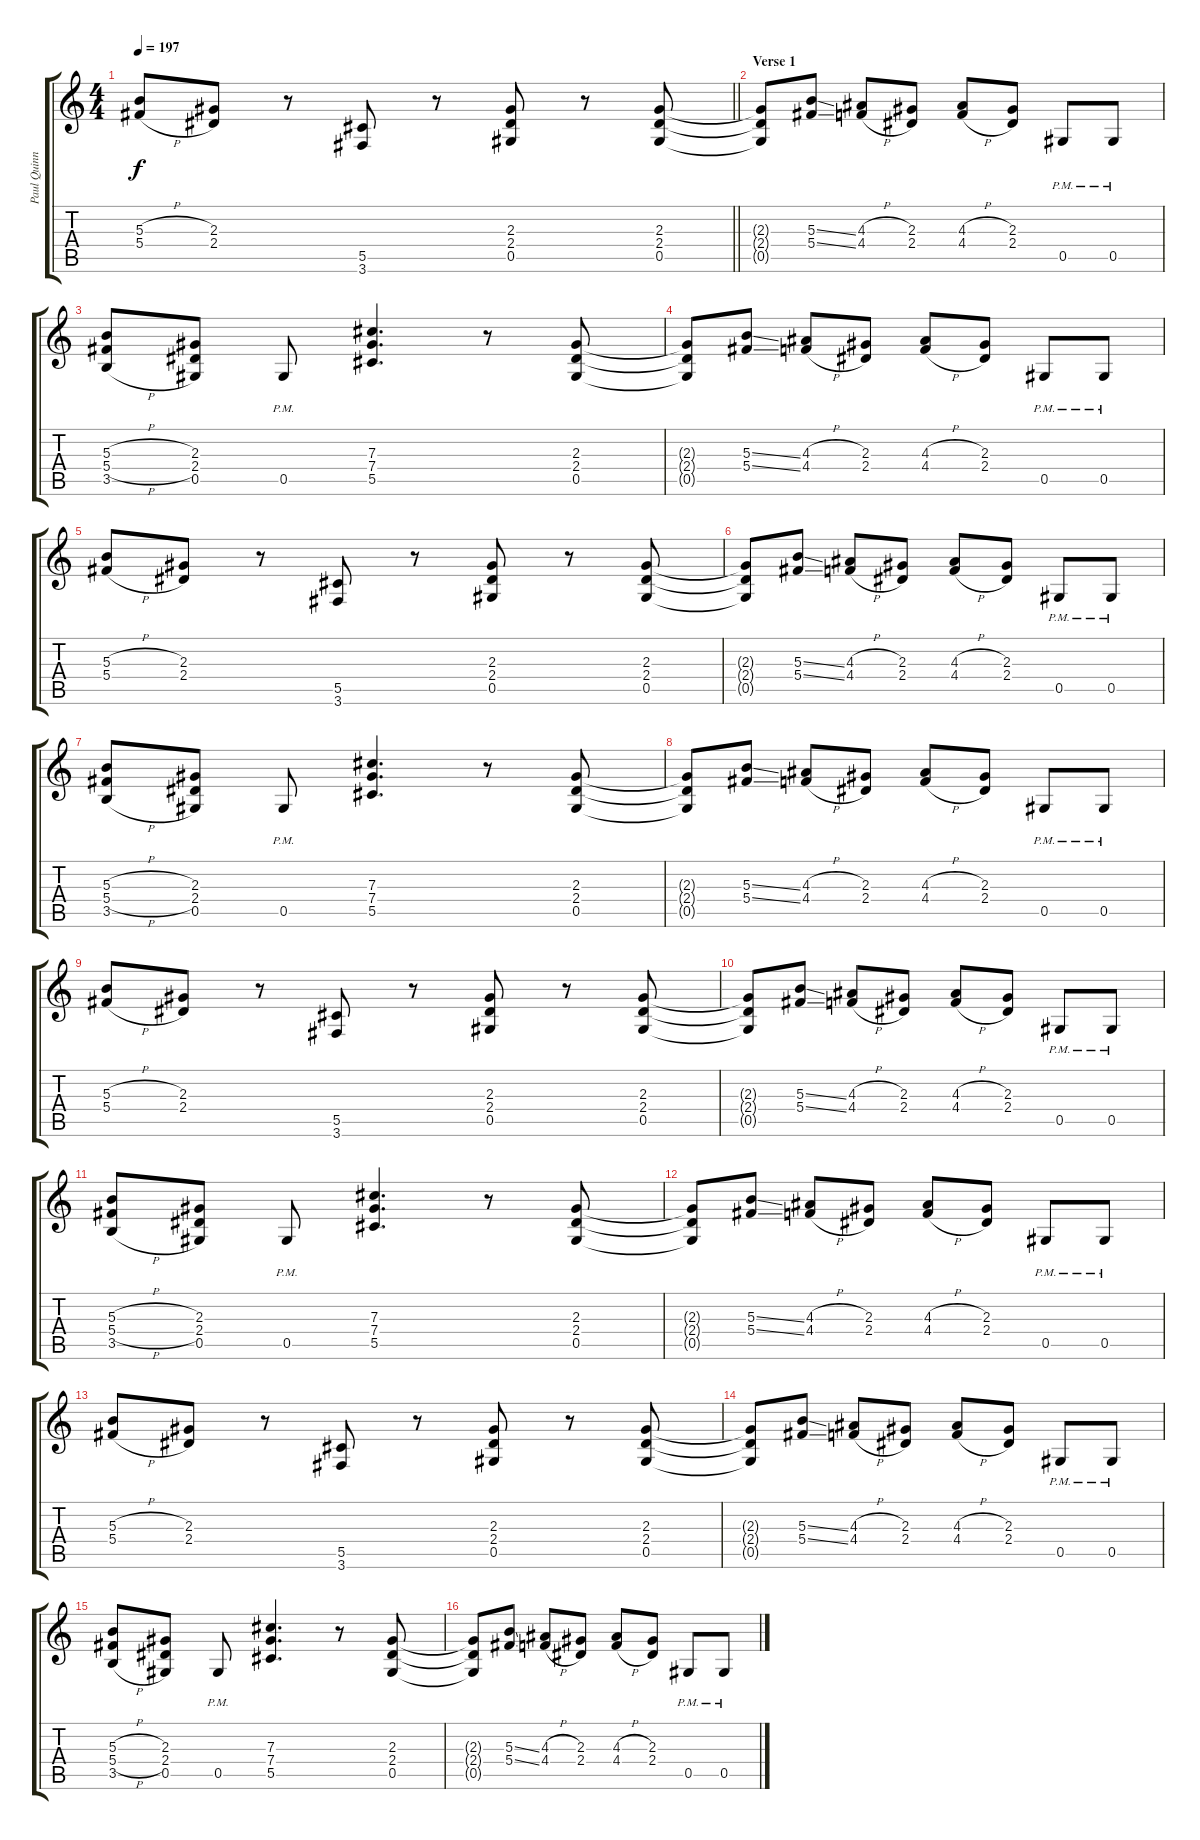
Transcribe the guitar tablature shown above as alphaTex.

\track ("Paul Quinn" "Paul Quinn") {instrument overdrivenguitar}
\staff {score tabs}
\tuning (Eb4 Bb3 Gb3 Db3 Ab2 Eb2) {hide}
\ts (4 4)
\tempo 197
\clef g2
\barLineRight lightlight
\ks c
(5.3{h} 5.4{h}).8{dy f} (2.3 2.4).8 r.8 (5.5 3.6).8 r.8 (2.3 2.4 0.5).8 r.8 (2.3 2.4 0.5).8 |
\section ("" "Verse 1")
(2.3{t} 2.4{t} 0.5{t}).8 (5.3{ss} 5.4{ss}).8 (4.3{h} 4.4{h}).8 (2.3 2.4).8 (4.3{h} 4.4{h}).8 (2.3 2.4).8 0.5{pm}.8 0.5{pm}.8 |
(5.3{h} 5.4{h} 3.5{h}).8 (2.3 2.4 0.5).8 0.5{pm}.8 (7.3 7.4 5.5).4{d} r.8 (2.3 2.4 0.5).8 |
(2.3{t} 2.4{t} 0.5{t}).8 (5.3{ss} 5.4{ss}).8 (4.3{h} 4.4{h}).8 (2.3 2.4).8 (4.3{h} 4.4{h}).8 (2.3 2.4).8 0.5{pm}.8 0.5{pm}.8 |
(5.3{h} 5.4{h}).8 (2.3 2.4).8 r.8 (5.5 3.6).8 r.8 (2.3 2.4 0.5).8 r.8 (2.3 2.4 0.5).8 |
(2.3{t} 2.4{t} 0.5{t}).8 (5.3{ss} 5.4{ss}).8 (4.3{h} 4.4{h}).8 (2.3 2.4).8 (4.3{h} 4.4{h}).8 (2.3 2.4).8 0.5{pm}.8 0.5{pm}.8 |
(5.3{h} 5.4{h} 3.5{h}).8 (2.3 2.4 0.5).8 0.5{pm}.8 (7.3 7.4 5.5).4{d} r.8 (2.3 2.4 0.5).8 |
(2.3{t} 2.4{t} 0.5{t}).8 (5.3{ss} 5.4{ss}).8 (4.3{h} 4.4{h}).8 (2.3 2.4).8 (4.3{h} 4.4{h}).8 (2.3 2.4).8 0.5{pm}.8 0.5{pm}.8 |
(5.3{h} 5.4{h}).8 (2.3 2.4).8 r.8 (5.5 3.6).8 r.8 (2.3 2.4 0.5).8 r.8 (2.3 2.4 0.5).8 |
(2.3{t} 2.4{t} 0.5{t}).8 (5.3{ss} 5.4{ss}).8 (4.3{h} 4.4{h}).8 (2.3 2.4).8 (4.3{h} 4.4{h}).8 (2.3 2.4).8 0.5{pm}.8 0.5{pm}.8 |
(5.3{h} 5.4{h} 3.5{h}).8 (2.3 2.4 0.5).8 0.5{pm}.8 (7.3 7.4 5.5).4{d} r.8 (2.3 2.4 0.5).8 |
(2.3{t} 2.4{t} 0.5{t}).8 (5.3{ss} 5.4{ss}).8 (4.3{h} 4.4{h}).8 (2.3 2.4).8 (4.3{h} 4.4{h}).8 (2.3 2.4).8 0.5{pm}.8 0.5{pm}.8 |
(5.3{h} 5.4{h}).8 (2.3 2.4).8 r.8 (5.5 3.6).8 r.8 (2.3 2.4 0.5).8 r.8 (2.3 2.4 0.5).8 |
(2.3{t} 2.4{t} 0.5{t}).8 (5.3{ss} 5.4{ss}).8 (4.3{h} 4.4{h}).8 (2.3 2.4).8 (4.3{h} 4.4{h}).8 (2.3 2.4).8 0.5{pm}.8 0.5{pm}.8 |
(5.3{h} 5.4{h} 3.5{h}).8 (2.3 2.4 0.5).8 0.5{pm}.8 (7.3 7.4 5.5).4{d} r.8 (2.3 2.4 0.5).8 |
(2.3{t} 2.4{t} 0.5{t}).8 (5.3{ss} 5.4{ss}).8 (4.3{h} 4.4{h}).8 (2.3 2.4).8 (4.3{h} 4.4{h}).8 (2.3 2.4).8 0.5{pm}.8 0.5{pm}.8
